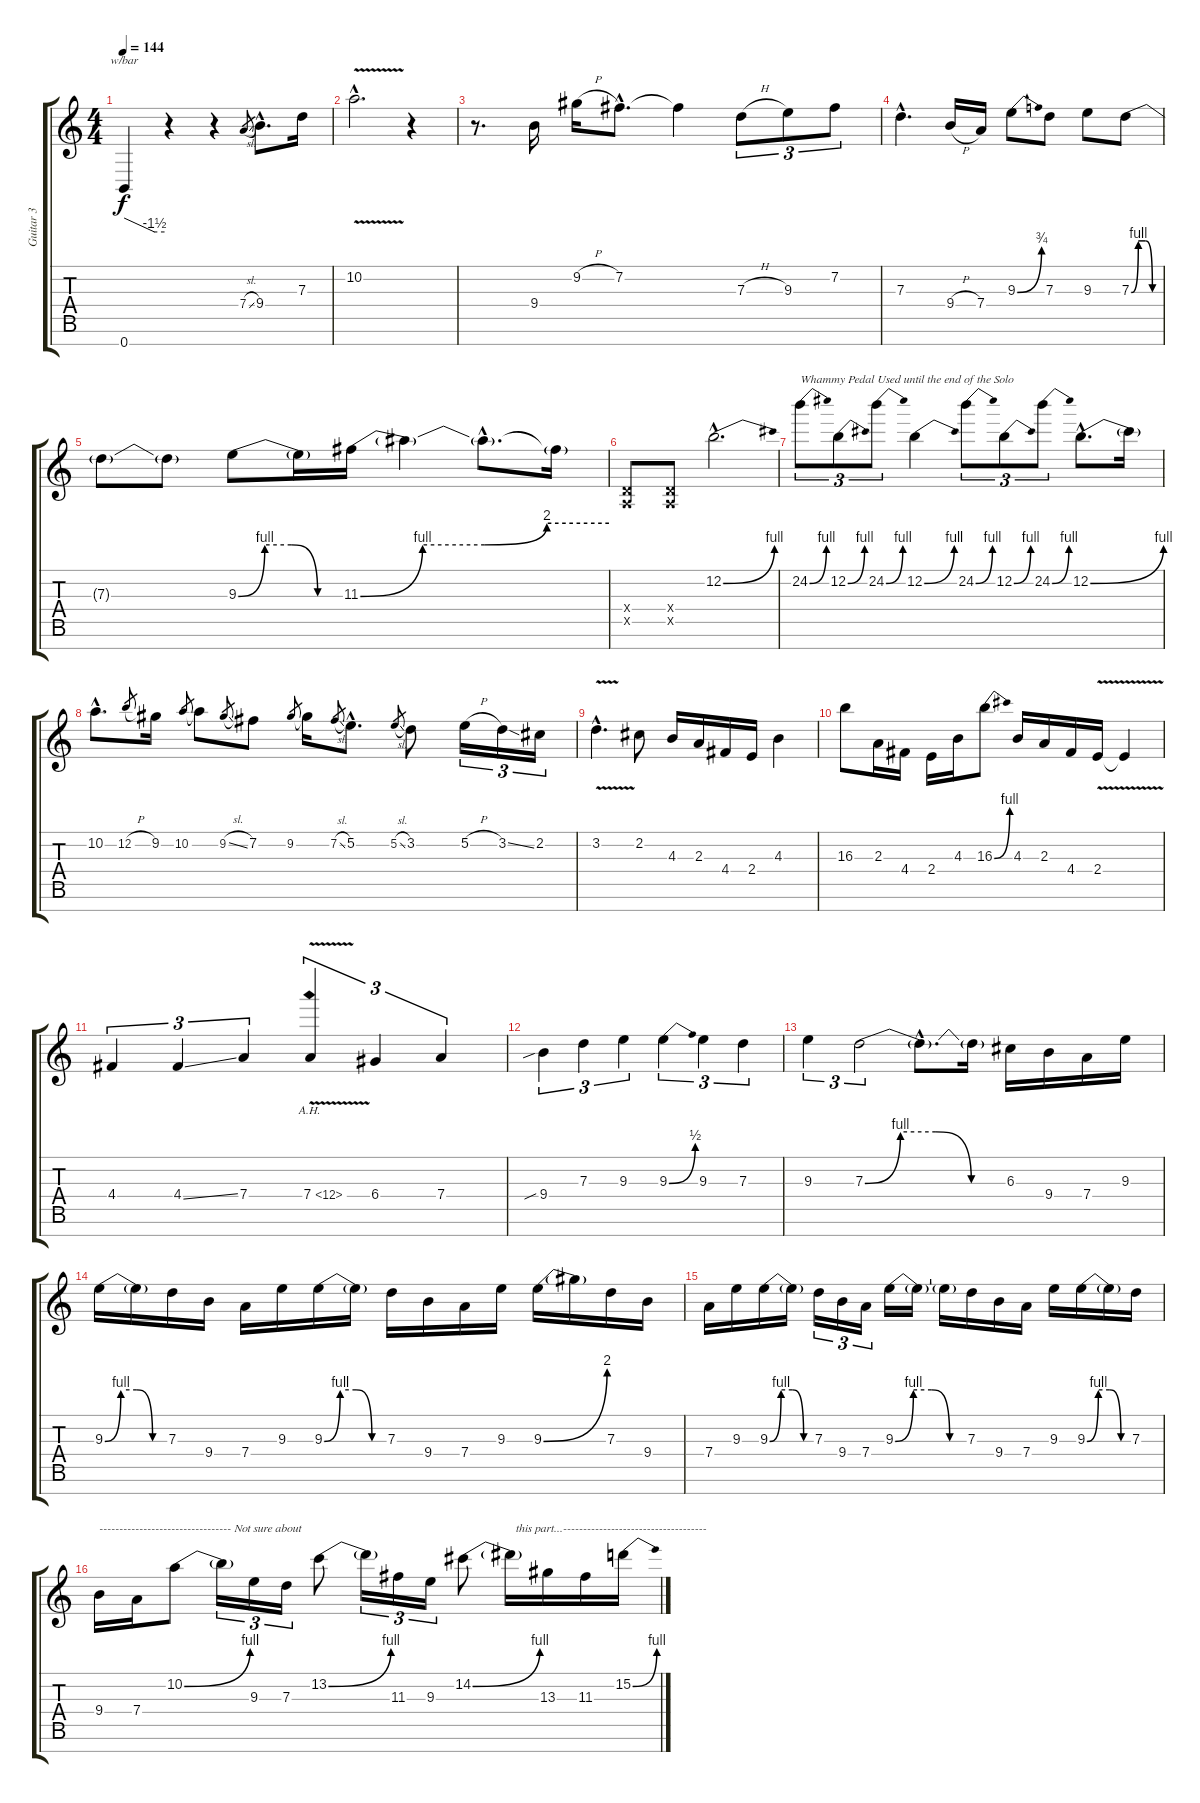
\track ("Guitar 3" "Guitar 3") {instrument distortionguitar}
\staff {score tabs}
\tuning (E4 B3 G3 D3 A2 E2 B1) {hide}
\ts (4 4)
\tempo 144
\clef g2
\ks c
0.7.4{tbe (custom default 0 0 45 -6 60 -6) dy f} r.4 r.4 7.4{sl}.8{gr} 9.4{hac}.8{d} 7.3.16 |
10.2{v hac}.2{d} r.4 |
r.8{d} 9.4.16 9.2{h}.16 7.2{hac}.8{d} 7.2{t}.4 7.3{h}.8{tu (3 2)} 9.3.8{tu (3 2)} 7.2.8{tu (3 2)} |
7.3{hac}.4{d} 9.4{h}.16 7.4.16 9.3{be (bend 0 0 60 3)}.8 7.3.8 9.3.8 7.3{be (custom 0 0 15 4 30 4 45 0 60 0)}.8 |
7.3{t}.8 7.3{t}.8 9.3{be (custom 0 0 15 4 30 4 45 0 60 0)}.8 9.3{t}.16 11.3{be (custom 0 0 15 4 30 4 45 8 60 8)}.16 11.3{t}.4 11.3{hac t}.8{d} 11.3{t}.16 |
(0.4{x} 0.5{x}).8 (0.4{x} 0.5{x}).8 12.2{be (bend 0 0 60 4) hac}.2{d} |
24.2{be (bend 0 0 60 4)}.8{tu (3 2) txt "Whammy Pedal Used until the end of the Solo"} 12.2{be (bend 0 0 60 4)}.8{tu (3 2)} 24.2{be (bend 0 0 60 4)}.8{tu (3 2)} 12.2{be (bend 0 0 60 4)}.4 24.2{be (bend 0 0 60 4)}.8{tu (3 2)} 12.2{be (bend 0 0 60 4)}.8{tu (3 2)} 24.2{be (bend 0 0 60 4)}.8{tu (3 2)} 12.2{be (bend 0 0 60 4) hac}.8{d} 12.2{t}.16 |
10.2{hac}.8{d} 12.2{h}.8{gr} 9.2.16 10.2.8{gr} 10.2{t}.8 9.2{sl}.8{gr} 7.2.8 9.2.8{gr} 9.2{t}.16 7.2{sl}.8{gr} 5.2{hac}.8{d} 5.2{sl}.8{gr} 3.2.8 5.2{h}.16{tu (3 2)} 3.2{ss}.16{tu (3 2)} 2.2.16{tu (3 2)} |
3.2{v hac}.4{d} 2.2.8 4.3.16 2.3.16 4.4.16 2.4.16 4.3.4 |
16.3.8 2.3.16 4.4.16 2.4.16 4.3.16 16.3{be (bend 0 0 60 4)}.8 4.3.16 2.3.16 4.4.16 2.4{v}.16 2.4{t}.4 |
4.4.4{tu (3 2)} 4.4{ss}.4{tu (3 2)} 7.4.4{tu (3 2)} 7.4{ah 5 v}.4{tu (3 2)} 6.4.4{tu (3 2)} 7.4.4{tu (3 2)} |
9.4{sib}.4{tu (3 2)} 7.3.4{tu (3 2)} 9.3.4{tu (3 2)} 9.3{be (bend 0 0 60 2)}.4{tu (3 2)} 9.3.4{tu (3 2)} 7.3.4{tu (3 2)} |
9.3.4{tu (3 2)} 7.3{be (custom 0 0 15 4 30 4 45 0 60 0)}.2{tu (3 2)} 7.3{hac t}.8{d} 7.3{t}.16 6.3.16 9.4.16 7.4.16 9.3.16 |
9.3{be (custom 0 0 15 4 30 4 45 0 60 0)}.16 9.3{t}.16 7.3.16 9.4.16 7.4.16 9.3.16 9.3{be (custom 0 0 15 4 30 4 45 0 60 0)}.16 9.3{t}.16 7.3.16 9.4.16 7.4.16 9.3.16 9.3{be (bend 0 0 60 8)}.16 9.3{t}.16 7.3.16 9.4.16 |
7.4.16 9.3.16 9.3{be (custom 0 0 15 4 30 4 45 0 60 0)}.16 9.3{t}.16 7.3.16{tu (3 2)} 9.4.16{tu (3 2)} 7.4.16{tu (3 2)} 9.3{be (custom 0 0 15 4 30 4 45 0 60 0)}.16 9.3{t}.16 9.3{t}.16 7.3.16 9.4.16 7.4.16 9.3.16 9.3{be (custom 0 0 15 4 30 4 45 0 60 0)}.16 9.3{t}.16 7.3.16 |
9.4.16{txt "--------------------------------- Not sure about "} 7.4.16 10.2{be (bend 0 0 60 4)}.8 10.2{t}.16{tu (3 2)} 9.3.16{tu (3 2)} 7.3.16{tu (3 2)} 13.2{be (bend 0 0 60 4)}.8 13.2{t}.16{tu (3 2)} 11.3.16{tu (3 2)} 9.3.16{tu (3 2)} 14.2{be (bend 0 0 60 4)}.8 14.2{t}.16{txt "  this part...------------------------------------"} 13.3.16 11.3.16 15.2{be (bend 0 0 60 4)}.16
